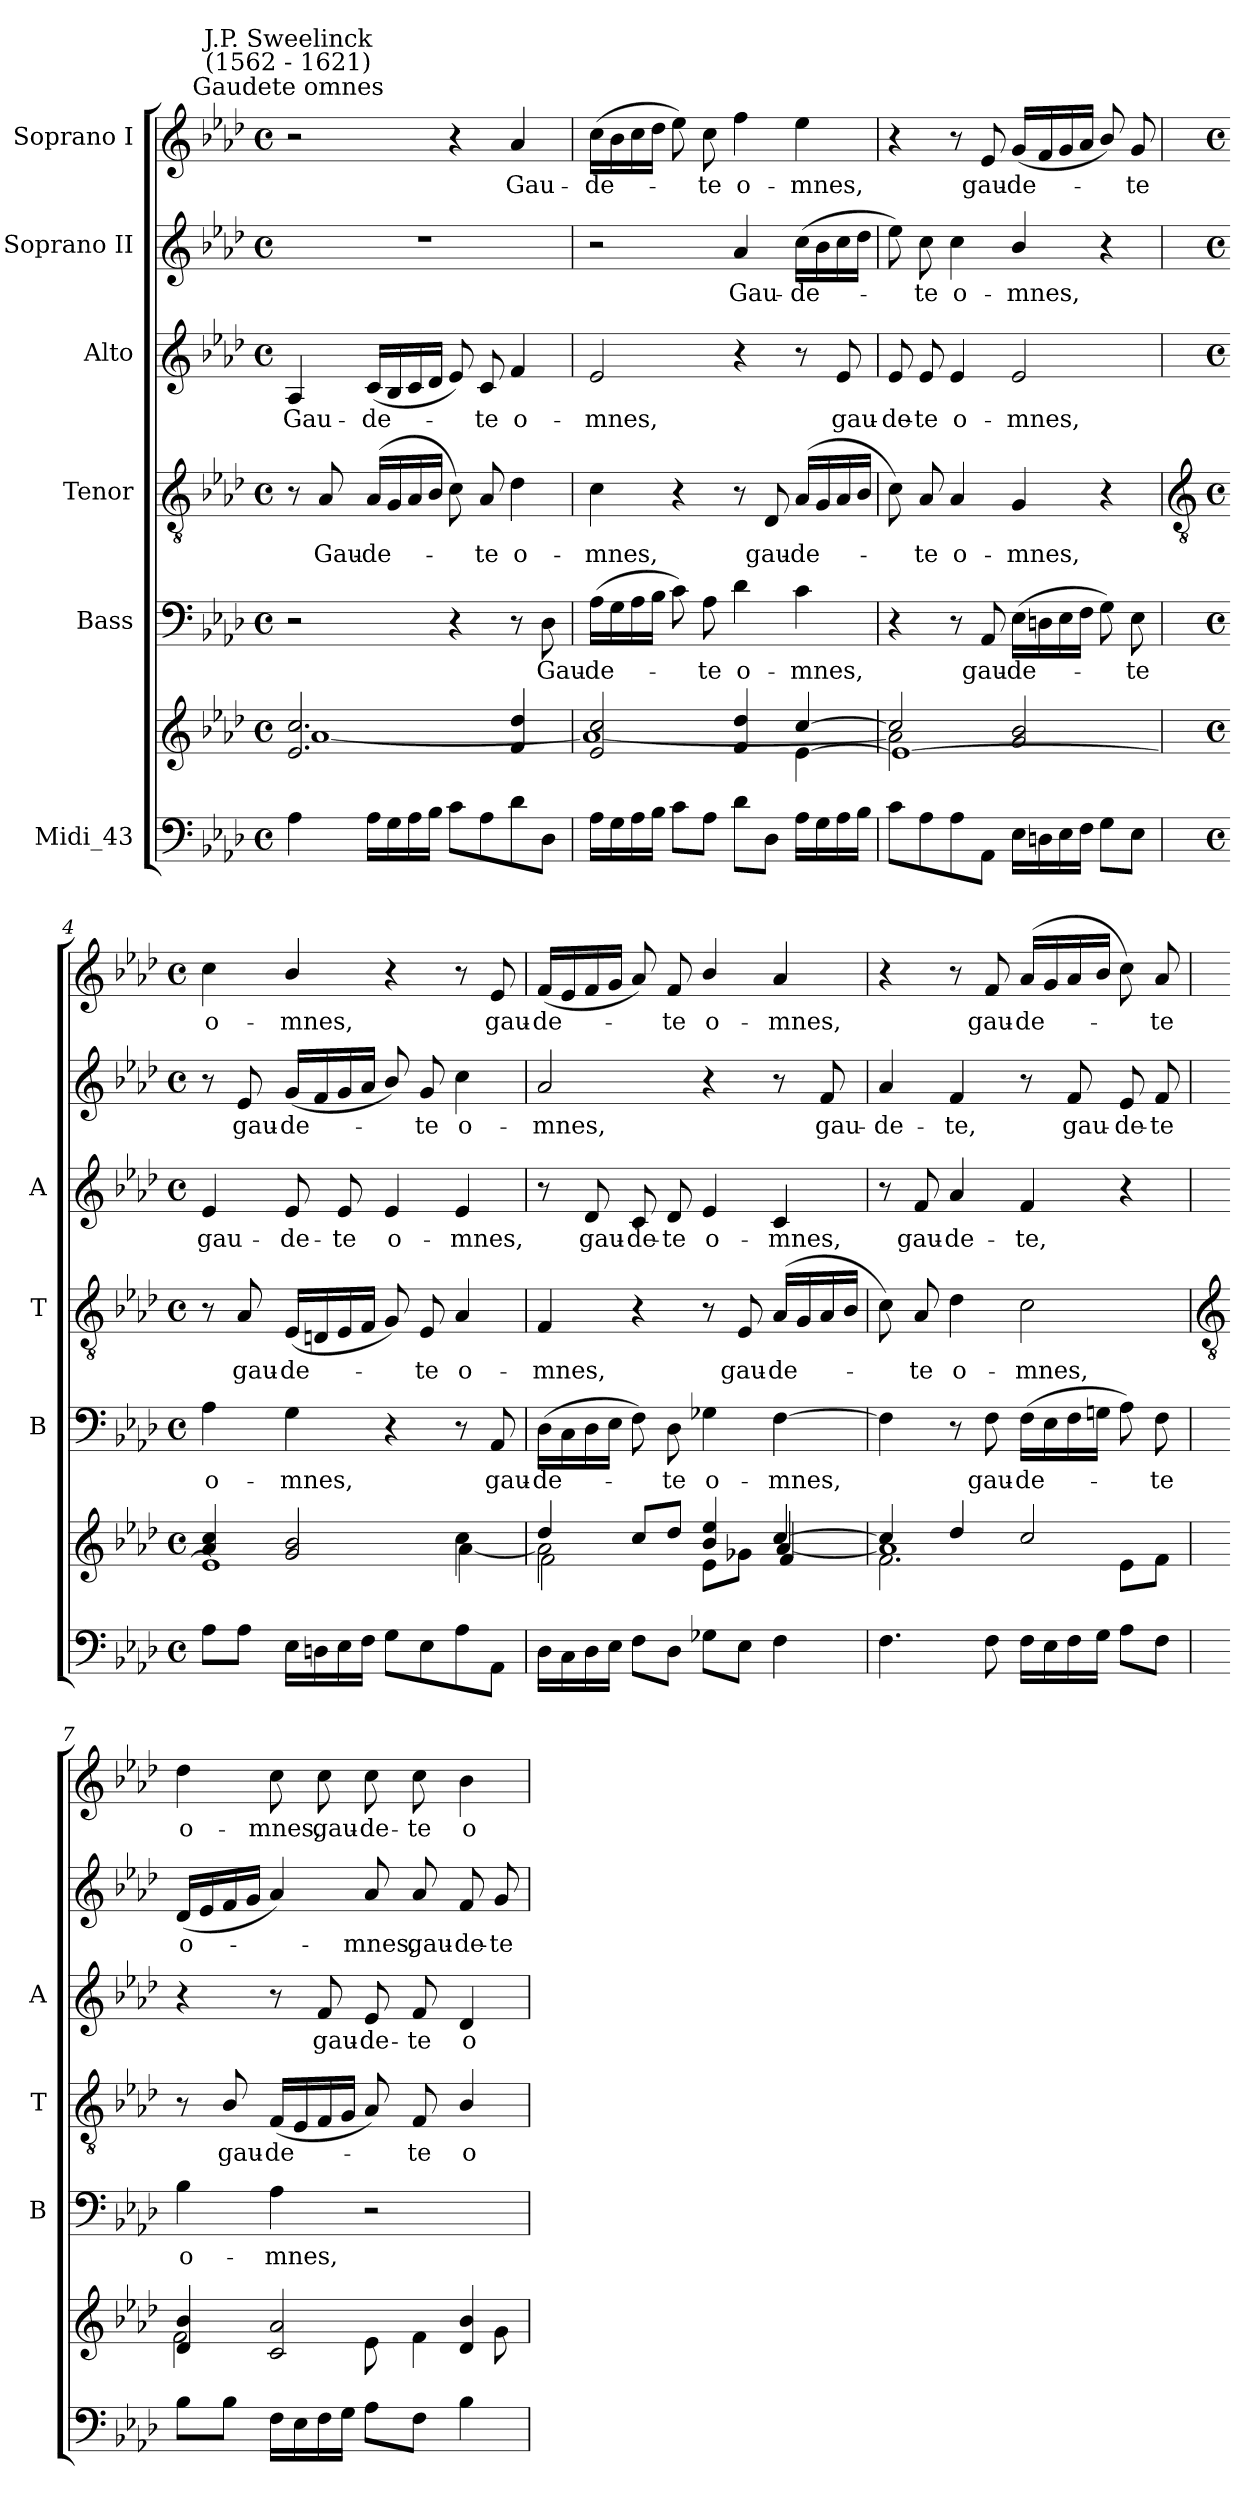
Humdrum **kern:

**kern	**kern	**kern	**text	**kern	**text	**kern	**text	**kern	**text	**kern	**text
*part6	*part6	*part5	*part5	*part4	*part4	*part3	*part3	*part2	*part2	*part1	*part1
*staff7	*staff6	*staff5	*staff5	*staff4	*staff4	*staff3	*staff3	*staff2	*staff2	*staff1	*staff1
*I"Midi_43	*	*I"Bass	*	*I"Tenor	*	*I"Alto	*	*I"Soprano II	*	*I"Soprano I	*
*	*	*I'B	*	*I'T	*	*I'A	*	*	*	*	*
*clefF4	*clefG2	*clefF4	*	*clefGv2	*	*clefG2	*	*clefG2	*	*clefG2	*
*k[b-e-a-d-]	*k[b-e-a-d-]	*k[b-e-a-d-]	*	*k[b-e-a-d-]	*	*k[b-e-a-d-]	*	*k[b-e-a-d-]	*	*k[b-e-a-d-]	*
*A-:	*A-:	*A-:	*	*A-:	*	*A-:	*	*A-:	*	*A-:	*
*M4/4	*M4/4	*M4/4	*	*M4/4	*	*M4/4	*	*M4/4	*	*M4/4	*
*met(c)	*met(c)	*met(c)	*	*met(c)	*	*met(c)	*	*met(c)	*	*met(c)	*
=1	=1	=1	=1	=1	=1	=1	=1	=1	=1	=1	=1
*	*^	*	*	*	*	*	*	*	*	*	*
*	*	*^	*	*	*	*	*	*	*	*	*	*
!	!	!	!	!	!	!	!	!	!	!	!	!LO:TX:a:cj:t=Gaudete omnes	!
!	!	!	!	!	!	!	!	!	!	!	!	!LO:TX:a:cj:t=J.P. Sweelinck\n(1562 - 1621)	!
!	!	!	!	!	!	!	!	!	!LO:LY:b	!	!	!	!
4A-	2.e-/ 2.cc/	[1a-\	1ryy	2r	.	8r	.	4A-	Gau-	1r	.	2r	.
!	!	!	!	!	!	!	!LO:LY:b	!	!	!	!	!	!
.	.	.	.	.	.	8A-	Gau-	.	.	.	.	.	.
!	!	!	!	!	!	!	!LO:LY:b	!	!LO:LY:b	!	!	!	!
16A-LL	.	.	.	.	.	(<16A-LL	-de-	(<16cLL	-de-	.	.	.	.
16G	.	.	.	.	.	16G	.	16B-	.	.	.	.	.
16A-	.	.	.	.	.	16A-	.	16c	.	.	.	.	.
16B-JJ	.	.	.	.	.	16B-JJ	.	16d-JJ	.	.	.	.	.
8cL	.	.	.	4r	.	8c)	.	8e-)	.	.	.	4r	.
!	!	!	!	!	!	!	!LO:LY:b	!	!LO:LY:b	!	!	!	!
8A-	.	.	.	.	.	8A-	te	8c	te	.	.	.	.
!	!	!	!	!	!	!	!LO:LY:b	!	!LO:LY:b	!	!	!	!LO:LY:b
8d-	4f/ 4dd-/	.	.	8r	.	4d-	o-	4f	o-	.	.	4a-	Gau-
!	!	!	!	!	!LO:LY:b	!	!	!	!	!	!	!	!
8D-J	.	.	.	8D-	Gau-	.	.	.	.	.	.	.	.
=2	=2	=2	=2	=2	=2	=2	=2	=2	=2	=2	=2	=2	=2
!	!	!	!	!	!LO:LY:b	!	!LO:LY:b	!	!LO:LY:b	!	!	!	!LO:LY:b
16A-LL	2e-/ 2cc/	1a-\_	2ryy	(>16A-LL	-de-	4c	-mnes,	2e-	-mnes,	2r	.	(>16ccLL	-de-
16G	.	.	.	16G	.	.	.	.	.	.	.	16b-	.
16A-	.	.	.	16A-	.	.	.	.	.	.	.	16cc	.
16B-JJ	.	.	.	16B-JJ	.	.	.	.	.	.	.	16dd-JJ	.
8cL	.	.	.	8c)	.	4r	.	.	.	.	.	8ee-)	.
!	!	!	!	!	!LO:LY:b	!	!	!	!	!	!	!	!LO:LY:b
8A-J	.	.	.	8A-	te	.	.	.	.	.	.	8cc	te
!	!	!	!	!	!LO:LY:b	!	!	!	!	!	!LO:LY:b	!	!LO:LY:b
8d-L	4f/ 4dd-/	.	4ryy	4d-	o-	8r	.	4r	.	4a-	Gau-	4ff	o-
!	!	!	!	!	!	!	!LO:LY:b	!	!	!	!	!	!
8D-J	.	.	.	.	.	8D-	gau-	.	.	.	.	.	.
!	!	!	!	!	!LO:LY:b	!	!LO:LY:b	!	!	!	!LO:LY:b	!	!LO:LY:b
16A-LL	[4cc/	.	[4e-\	4c	-mnes,	(<16A-LL	-de-	8r	.	(>16ccLL	-de-	4ee-	-mnes,
16G	.	.	.	.	.	16G	.	.	.	16b-	.	.	.
!	!	!	!	!	!	!	!	!	!LO:LY:b	!	!	!	!
16A-	.	.	.	.	.	16A-	.	8e-	gau-	16cc	.	.	.
16B-JJ	.	.	.	.	.	16B-JJ	.	.	.	16dd-JJ	.	.	.
=3	=3	=3	=3	=3	=3	=3	=3	=3	=3	=3	=3	=3	=3
!	!	!	!	!	!	!	!	!	!LO:LY:b	!	!	!	!
8cL	2cc/]	2a-\]	1e-\_	4r	.	8c)	.	8e-	-de-	8ee-)	.	4r	.
!	!	!	!	!	!	!	!LO:LY:b	!	!LO:LY:b	!	!LO:LY:b	!	!
8A-	.	.	.	.	.	8A-	te	8e-	-te	8cc	te	.	.
!	!	!	!	!	!	!	!LO:LY:b	!	!LO:LY:b	!	!LO:LY:b	!	!
8A-	.	.	.	8r	.	4A-	o-	4e-	o-	4cc	o-	8r	.
!	!	!	!	!	!LO:LY:b	!	!	!	!	!	!	!	!LO:LY:b
8AA-J	.	.	.	8AA-	gau-	.	.	.	.	.	.	8e-	gau-
!	!	!	!	!	!LO:LY:b	!	!LO:LY:b	!	!LO:LY:b	!	!LO:LY:b	!	!LO:LY:b
16E-LL	2g/ 2b-/	2ryy	.	(>16E-LL	-de-	4G	-mnes,	2e-	-mnes,	4b-/	-mnes,	(<16gLL	-de-
16Dn	.	.	.	16Dn	.	.	.	.	.	.	.	16f	.
16E-	.	.	.	16E-	.	.	.	.	.	.	.	16g	.
16FJJ	.	.	.	16FJJ	.	.	.	.	.	.	.	16a-JJ	.
8GL	.	.	.	8G)	.	4r	.	.	.	4r	.	8b-/)	.
!	!	!	!	!	!LO:LY:b	!	!	!	!	!	!	!	!LO:LY:b
8E-J	.	.	.	8E-	te	.	.	.	.	.	.	8g	te
!!LO:LB:g=z
=4	=4	=4	=4	=4	=4	=4	=4	=4	=4	=4	=4	=4	=4
*	*	*	*	*	*	*clefGv2	*	*	*	*	*	*	*
*M4/4	*M4/4	*	*	*M4/4	*	*M4/4	*	*M4/4	*	*M4/4	*	*M4/4	*
*met(c)	*met(c)	*	*	*met(c)	*	*met(c)	*	*met(c)	*	*met(c)	*	*met(c)	*
!	!	!	!	!	!LO:LY:b	!	!	!	!LO:LY:b	!	!	!	!LO:LY:b
8A-L	4a-/ 4cc/	2ryy	1e-\]	4A-	o-	8r	.	4e-	gau-	8r	.	4cc	o-
!	!	!	!	!	!	!	!LO:LY:b	!	!	!	!LO:LY:b	!	!
8A-J	.	.	.	.	.	8A-	gau-	.	.	8e-	gau-	.	.
!	!	!	!	!	!LO:LY:b	!	!LO:LY:b	!	!LO:LY:b	!	!LO:LY:b	!	!LO:LY:b
16E-LL	2g/ 2b-/	.	.	4G	-mnes,	(<16E-LL	-de-	8e-	-de-	(<16gLL	-de-	4b-/	-mnes,
16Dn	.	.	.	.	.	16Dn	.	.	.	16f	.	.	.
!	!	!	!	!	!	!	!	!	!LO:LY:b	!	!	!	!
16E-	.	.	.	.	.	16E-	.	8e-	-te	16g	.	.	.
16FJJ	.	.	.	.	.	16FJJ	.	.	.	16a-JJ	.	.	.
!	!	!	!	!	!	!	!	!	!LO:LY:b	!	!	!	!
8GL	.	4ryy	.	4r	.	8G)	.	4e-	o-	8b-/)	.	4r	.
!	!	!	!	!	!	!	!LO:LY:b	!	!	!	!LO:LY:b	!	!
8E-	.	.	.	.	.	8E-	te	.	.	8g	te	.	.
!	!	!	!	!	!	!	!LO:LY:b	!	!LO:LY:b	!	!LO:LY:b	!	!
8A-	4cc\	[4a-\	.	8r	.	4A-	o-	4e-	-mnes,	4cc	o-	8r	.
!	!	!	!	!	!LO:LY:b	!	!	!	!	!	!	!	!LO:LY:b
8AA-J	.	.	.	8AA-	gau-	.	.	.	.	.	.	8e-	gau-
=5	=5	=5	=5	=5	=5	=5	=5	=5	=5	=5	=5	=5	=5
!	!	!	!	!	!LO:LY:b	!	!LO:LY:b	!	!	!	!LO:LY:b	!	!LO:LY:b
16D-LL	4dd-/	2a-\]	2f\	(>16D-LL	-de-	4F	-mnes,	8r	.	2a-	-mnes,	(<16fLL	-de-
16C	.	.	.	16C	.	.	.	.	.	.	.	16e-	.
!	!	!	!	!	!	!	!	!	!LO:LY:b	!	!	!	!
16D-	.	.	.	16D-	.	.	.	8d-	gau-	.	.	16f	.
16E-JJ	.	.	.	16E-JJ	.	.	.	.	.	.	.	16gJJ	.
!	!	!	!	!	!	!	!	!	!LO:LY:b	!	!	!	!
8FL	8cc/L	.	.	8F)	.	4r	.	8c	-de-	.	.	8a-)	.
!	!	!	!	!	!LO:LY:b	!	!	!	!LO:LY:b	!	!	!	!LO:LY:b
8D-J	8dd-/J	.	.	8D-	te	.	.	8d-	-te	.	.	8f	te
!	!	!	!	!	!LO:LY:b	!	!	!	!LO:LY:b	!	!	!	!LO:LY:b
8G-XL	4b-/ 4ee-/	4ryy	8e-\L	4G-X	o-	8r	.	4e-	o-	4r	.	4b-/	o-
!	!	!	!	!	!	!	!LO:LY:b	!	!	!	!	!	!
8E-J	.	.	8g-X\J	.	.	8E-	gau-	.	.	.	.	.	.
!	!	!	!	!	!LO:LY:b	!	!LO:LY:b	!	!LO:LY:b	!	!	!	!LO:LY:b
4F	[4cc/	[4a-/	4f/	[4F	-mnes,	(<16A-LL	-de-	4c	-mnes,	8r	.	4a-	-mnes,
.	.	.	.	.	.	16G	.	.	.	.	.	.	.
!	!	!	!	!	!	!	!	!	!	!	!LO:LY:b	!	!
.	.	.	.	.	.	16A-	.	.	.	8f	gau-	.	.
.	.	.	.	.	.	16B-JJ	.	.	.	.	.	.	.
=6	=6	=6	=6	=6	=6	=6	=6	=6	=6	=6	=6	=6	=6
!	!	!	!	!	!	!	!	!	!	!	!LO:LY:b	!	!
4.F	4cc/]	1a-\]	2.f\	4F]	.	8c)	.	8r	.	4a-	-de-	4r	.
!	!	!	!	!	!	!	!LO:LY:b	!	!LO:LY:b	!	!	!	!
.	.	.	.	.	.	8A-	te	8f	gau-	.	.	.	.
!	!	!	!	!	!	!	!LO:LY:b	!	!LO:LY:b	!	!LO:LY:b	!	!
.	4dd-/	.	.	8r	.	4d-	o-	4a-	-de-	4f	-te,	8r	.
!	!	!	!	!	!LO:LY:b	!	!	!	!	!	!	!	!LO:LY:b
8F	.	.	.	8F	gau-	.	.	.	.	.	.	8f	gau-
!	!	!	!	!	!LO:LY:b	!	!LO:LY:b	!	!LO:LY:b	!	!	!	!LO:LY:b
16FLL	2cc/	.	.	(>16FLL	-de-	2c	-mnes,	4f	-te,	8r	.	(<16a-LL	-de-
16E-	.	.	.	16E-	.	.	.	.	.	.	.	16g	.
!	!	!	!	!	!	!	!	!	!	!	!LO:LY:b	!	!
16F	.	.	.	16F	.	.	.	.	.	8f	gau-	16a-	.
16GJJ	.	.	.	16GnJJ	.	.	.	.	.	.	.	16b-JJ	.
!	!	!	!	!	!	!	!	!	!	!	!LO:LY:b	!	!
8A-L	.	.	8e-\L	8A-)	.	.	.	4r	.	8e-	-de-	8cc)	.
!	!	!	!	!	!LO:LY:b	!	!	!	!	!	!LO:LY:b	!	!LO:LY:b
8FJ	.	.	8f\J	8F	te	.	.	.	.	8f	-te	8a-	te
!!LO:LB:g=z
=7	=7	=7	=7	=7	=7	=7	=7	=7	=7	=7	=7	=7	=7
*	*	*	*	*	*	*clefGv2	*	*	*	*	*	*	*
!	!	!	!	!	!LO:LY:b	!	!	!	!	!	!LO:LY:b	!	!LO:LY:b
8B-L	4d-/ 4b-/	1ryy	2f\	4B-	o-	8r	.	4r	.	(<16d-LL	o-	4dd-	o-
.	.	.	.	.	.	.	.	.	.	16e-	.	.	.
!	!	!	!	!	!	!	!LO:LY:b	!	!	!	!	!	!
8B-J	.	.	.	.	.	8B-/	gau-	.	.	16f	.	.	.
.	.	.	.	.	.	.	.	.	.	16gJJ	.	.	.
!	!	!	!	!	!LO:LY:b	!	!LO:LY:b	!	!	!	!	!	!LO:LY:b
16FLL	2c/ 2a-/	.	.	4A-	-mnes,	(<16FLL	-de-	8r	.	4a-)	.	8cc	-mnes,
16E-	.	.	.	.	.	16E-	.	.	.	.	.	.	.
!	!	!	!	!	!	!	!	!	!LO:LY:b	!	!	!	!LO:LY:b
16F	.	.	.	.	.	16F	.	8f	gau-	.	.	8cc	gau-
16GJJ	.	.	.	.	.	16GJJ	.	.	.	.	.	.	.
!	!	!	!	!	!	!	!	!	!LO:LY:b	!	!LO:LY:b	!	!LO:LY:b
8A-L	.	.	8e-\	2r	.	8A-)	.	8e-	-de-	8a-	mnes,	8cc	-de-
!	!	!	!	!	!	!	!LO:LY:b	!	!LO:LY:b	!	!LO:LY:b	!	!LO:LY:b
8FJ	.	.	4f\	.	.	8F	te	8f	-te	8a-	gau-	8cc	-te
!	!	!	!	!	!	!	!LO:LY:b	!	!LO:LY:b	!	!LO:LY:b	!	!LO:LY:b
4B-	4d-/ 4b-/	.	.	.	.	4B-/	o-	4d-	o-	8f	-de-	4b-	o-
!	!	!	!	!	!	!	!	!	!	!	!LO:LY:b	!	!
.	.	.	8g\	.	.	.	.	.	.	8g	-te	.	.
*	*v	*v	*v	*	*	*	*	*	*	*	*	*	*
=	=	=	=	=	=	=	=	=	=	=	=
*-	*-	*-	*-	*-	*-	*-	*-	*-	*-	*-	*-
